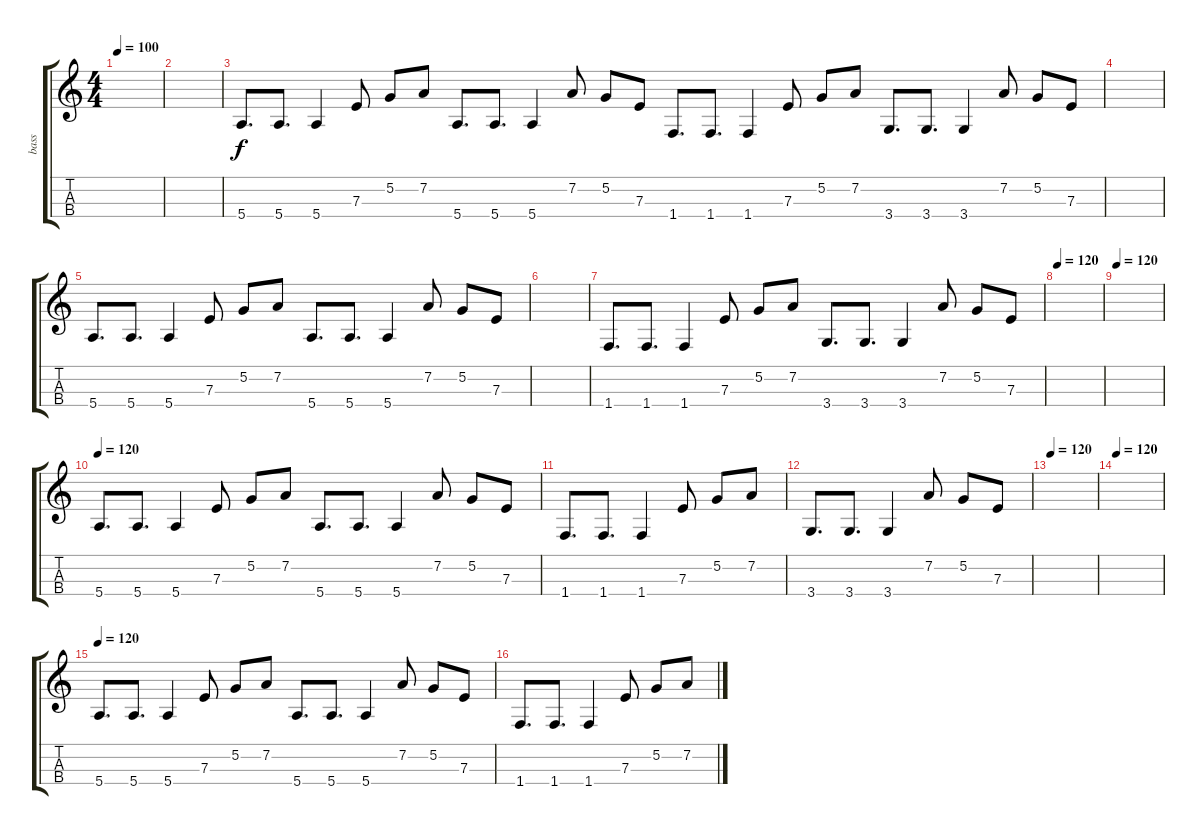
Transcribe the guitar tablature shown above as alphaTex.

\track ("bass" "bass") {instrument electricbassfinger}
\staff {score tabs}
\tuning (G3 D3 A2 E2) {hide}
\ts (4 4)
\tempo 100
\clef g2
\ks c
|
|
5.4.8{d} 5.4.8{d} 5.4.4 7.3.8 5.2.8 7.2.8 5.4.8{d} 5.4.8{d} 5.4.4 7.2.8 5.2.8 7.3.8 1.4.8{d} 1.4.8{d} 1.4.4 7.3.8 5.2.8 7.2.8 3.4.8{d} 3.4.8{d} 3.4.4 7.2.8 5.2.8 7.3.8 |
|
5.4.8{d} 5.4.8{d} 5.4.4 7.3.8 5.2.8 7.2.8 5.4.8{d} 5.4.8{d} 5.4.4 7.2.8 5.2.8 7.3.8 |
|
1.4.8{d} 1.4.8{d} 1.4.4 7.3.8 5.2.8 7.2.8 3.4.8{d} 3.4.8{d} 3.4.4 7.2.8 5.2.8 7.3.8 |
\tempo 120
|
\tempo 120
|
\tempo 120
5.4.8{d} 5.4.8{d} 5.4.4 7.3.8 5.2.8 7.2.8 5.4.8{d} 5.4.8{d} 5.4.4 7.2.8 5.2.8 7.3.8 |
1.4.8{d} 1.4.8{d} 1.4.4 7.3.8 5.2.8 7.2.8 |
3.4.8{d} 3.4.8{d} 3.4.4 7.2.8 5.2.8 7.3.8 |
\tempo 120
|
\tempo 120
|
\tempo 120
5.4.8{d} 5.4.8{d} 5.4.4 7.3.8 5.2.8 7.2.8 5.4.8{d} 5.4.8{d} 5.4.4 7.2.8 5.2.8 7.3.8 |
1.4.8{d} 1.4.8{d} 1.4.4 7.3.8 5.2.8 7.2.8
